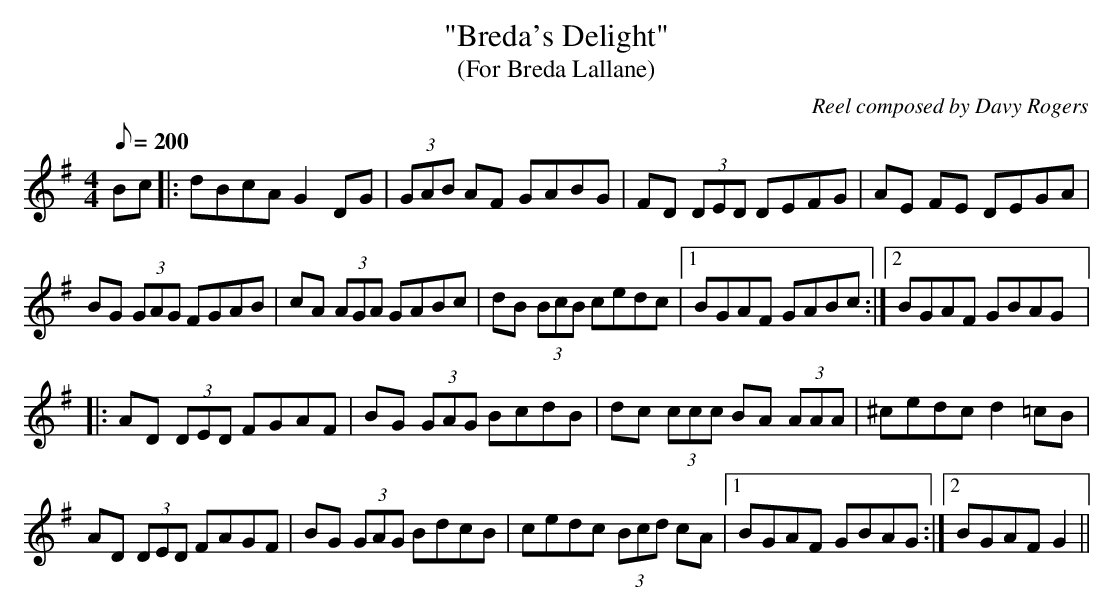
X:1
T:"Breda's Delight"
T:(For Breda Lallane)
C:Reel composed by Davy Rogers
L:1/8
Q:200
M:4/4
K:G
Bc |: dBcA G2 DG | (3GAB AF GABG | FD (3DED DEFG | AE FE DEGA |
BG (3GAG FGAB | cA (3AGA GABc | dB (3BcB cedc |1 BGAF GABc :|2 BGAF GBAG |:
AD (3DED FGAF | BG (3GAG BcdB | dc (3ccc BA (3AAA | ^cedc d2 =cB |
AD (3DED FAGF |BG (3GAG BdcB | cedc (3Bcd cA |1 BGAF GBAG :|2 BGAF G2 ||
